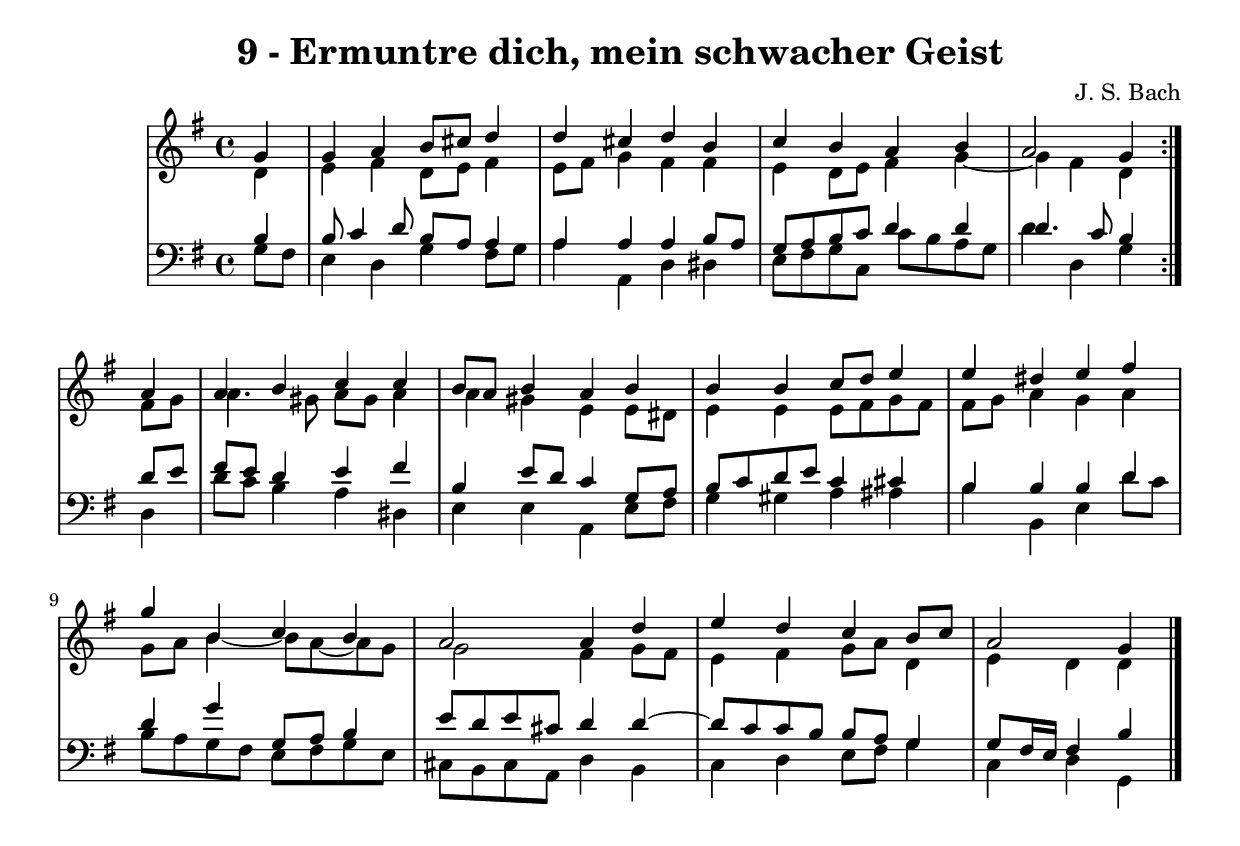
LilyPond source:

\version "2.10.33"

\header {
  title = "9 - Ermuntre dich, mein schwacher Geist"
  composer = "J. S. Bach"
}


global = {
  \time 4/4
  \key g \major
}


soprano = \relative c'' {
  \repeat volta 2 {
    \partial 4 g4 
    g4 a4 b8 cis8 d4 
    d4 cis4 d4 b4 
    c4 b4 a4 b4 
    a2 g4 } a4 
  a4 b4 c4 c4   %5
  b8 a8 b4 a4 b4 
  b4 b4 c8 d8 e4 
  e4 dis4 e4 fis4 
  g4 b,4 c4 b4 
  a2 a4 d4   %10
  e4 d4 c4 b8 c8 
  a2 g4 
}

alto = \relative c' {
  \repeat volta 2 {
    \partial 4 d4 
    e4 fis4 d8 e8 fis4 
    e8 fis8 g4 fis4 fis4 
    e4 d8 e8 fis4 g4~ 
    g4 fis4 d4 } fis8 g8 
  a4. gis8 a8 gis8 a4   %5
  a4 gis4 e4 e8 dis8 
  e4 e4 e8 fis8 g8 fis8 
  fis8 g8 a4 g4 a4 
  g8 a8 b4~ b8 a8~ a8 g8 
  g2 fis4 g8 fis8   %10
  e4 fis4 g8 a8 d,4 
  e4 d4 d4 
}

tenor = \relative c' {
  \repeat volta 2 {
    \partial 4 b4 
    b8 c4 d8 b8 a8 a4 
    a4 a4 a4 b8 a8 
    g8 a8 b8 c8 d4 d4 
    d4. c8 b4 } d8 e8 
  fis8 e8 d4 e4 fis4   %5
  b,4 e8 d8 c4 g8 a8 
  b8 c8 d8 e8 c4 cis4 
  b4 b4 b4 d4 
  d4 g4 g,8 a8 b4 
  e8 d8 e8 cis8 d4 d4~   %10
  d8 c8 c8 b8 b8 a8 g4 
  g8 fis16 e16 fis4 b4 
}

baixo = \relative c' {
  \repeat volta 2 {
    \partial 4 g8  fis8 
    e4 d4 g4 fis8 g8 
    a4 a,4 d4 dis4 
    e8 fis8 g8 c,8 c'8 b8 a8 g8 
    d'4 d,4 g4 } d4 
  d'8 c8 b4 a4 dis,4   %5
  e4 e4 a,4 e'8 fis8 
  g4 gis4 a4 ais4 
  b4 b,4 e4 d'8 c8 
  b8 a8 g8 fis8 e8 fis8 g8 e8 
  cis8 b8 cis8 a8 d4 b4   %10
  c4 d4 e8 fis8 g4 
  c,4 d4 g,4 
}

\score {
  <<
    \new StaffGroup <<
      \override StaffGroup.SystemStartBracket #'style = #'line 
      \new Staff {
        <<
          \global
          \new Voice = "soprano" { \voiceOne \soprano }
          \new Voice = "alto" { \voiceTwo \alto }
        >>
      }
      \new Staff {
        <<
          \global
          \clef "bass"
          \new Voice = "tenor" {\voiceOne \tenor }
          \new Voice = "baixo" { \voiceTwo \baixo \bar "|."}
        >>
      }
    >>
  >>
  \layout {}
  \midi {}
}